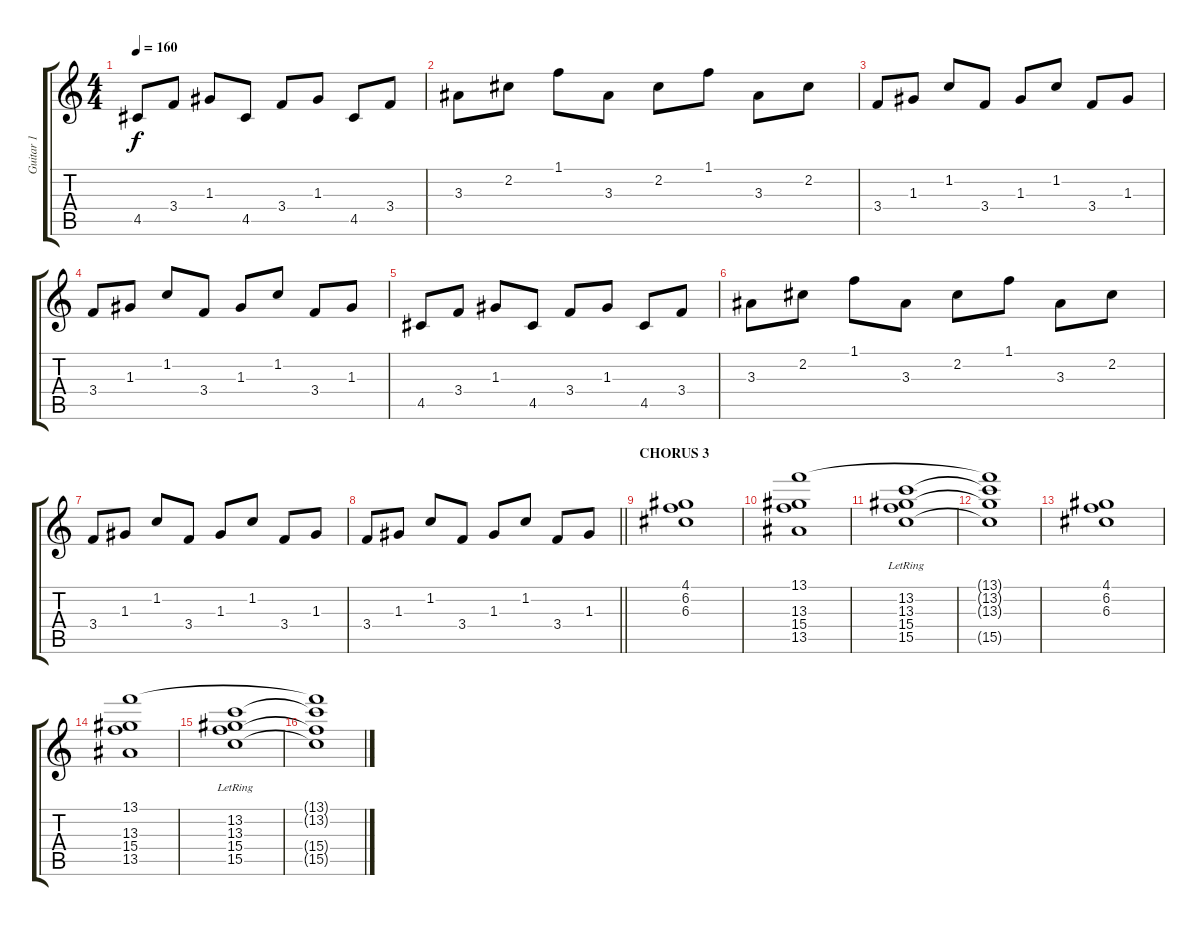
\track ("Guitar 1" "Guitar 1") {instrument electricguitarclean}
\staff {score tabs}
\tuning (E4 B3 G3 D3 A2 E2) {hide}
\ts (4 4)
\tempo 160
\clef g2
\ks c
4.5.8{dy f} 3.4.8 1.3.8 4.5.8 3.4.8 1.3.8 4.5.8 3.4.8 |
3.3.8 2.2.8 1.1.8 3.3.8 2.2.8 1.1.8 3.3.8 2.2.8 |
3.4.8 1.3.8 1.2.8 3.4.8 1.3.8 1.2.8 3.4.8 1.3.8 |
3.4.8 1.3.8 1.2.8 3.4.8 1.3.8 1.2.8 3.4.8 1.3.8 |
4.5.8 3.4.8 1.3.8 4.5.8 3.4.8 1.3.8 4.5.8 3.4.8 |
3.3.8 2.2.8 1.1.8 3.3.8 2.2.8 1.1.8 3.3.8 2.2.8 |
3.4.8 1.3.8 1.2.8 3.4.8 1.3.8 1.2.8 3.4.8 1.3.8 |
\barLineRight lightlight
3.4.8 1.3.8 1.2.8 3.4.8 1.3.8 1.2.8 3.4.8 1.3.8 |
\section ("" "CHORUS 3")
(4.1 6.2 6.3).1 |
(13.1 13.3 15.4 13.5).1 |
(13.2{lr} 13.3{lr} 15.4{lr} 15.5{lr}).1 |
(13.1{t} 13.2{t} 13.3{t} 15.5{t}).1 |
(4.1 6.2 6.3).1 |
(13.1 13.3 15.4 13.5).1 |
(13.2{lr} 13.3{lr} 15.4{lr} 15.5{lr}).1 |
(13.1{t} 13.2{t} 15.4{t} 15.5{t}).1
